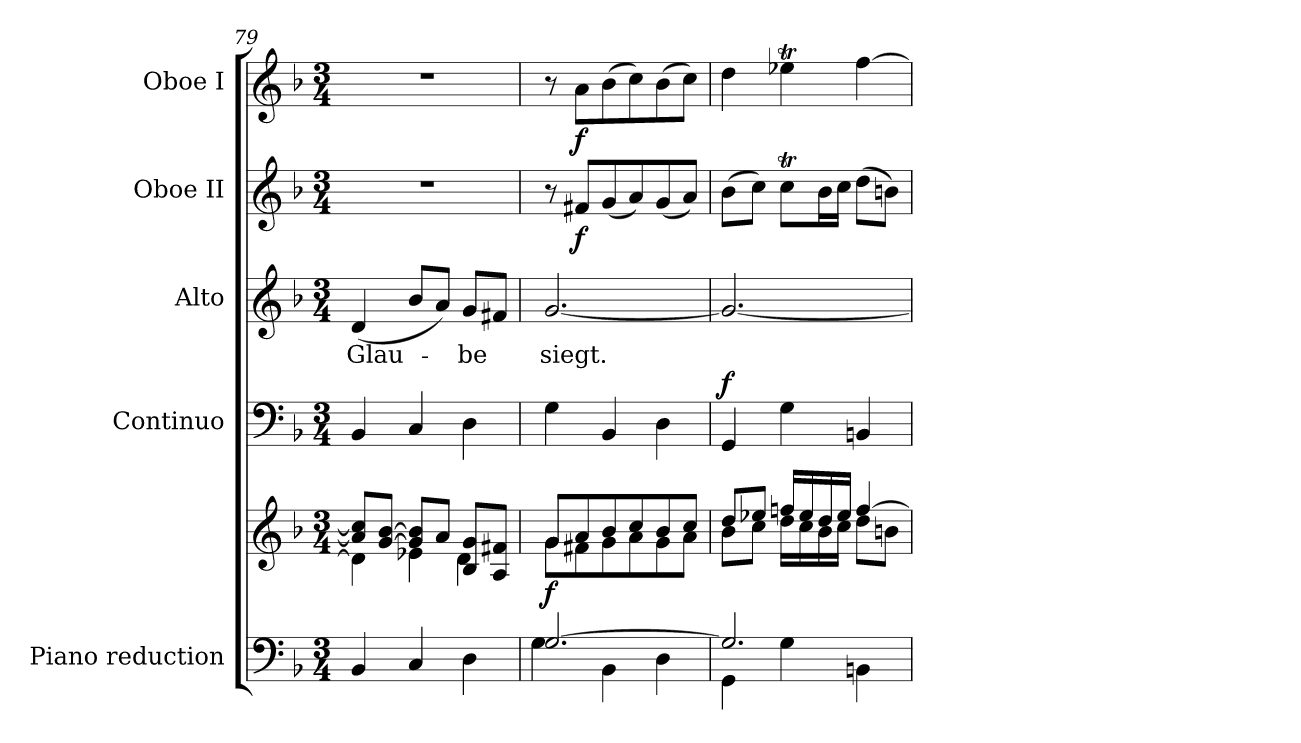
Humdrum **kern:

**kern	**kern	**dynam	**kern	**dynam	**kern	**text	**kern	**dynam	**kern	**dynam
*part5	*part5	*part5	*part4	*part4	*part3	*part3	*part2	*part2	*part1	*part1
*staff6	*staff5	*staff5/6	*staff4	*staff4	*staff3	*staff3	*staff2	*staff2	*staff1	*staff1
*I"Piano reduction	*	*	*I"Continuo	*	*I"Alto	*	*I"Oboe II	*	*I"Oboe I	*
*I'Pno	*	*	*	*	*	*	*I'Ob	*	*I'Ob	*
*clefF4	*clefG2	*	*clefF4	*	*clefG2	*	*clefG2	*	*clefG2	*
*k[b-]	*k[b-]	*	*k[b-]	*	*k[b-]	*	*k[b-]	*	*k[b-]	*
*M3/4	*M3/4	*	*M3/4	*	*M3/4	*	*M3/4	*	*M3/4	*
=79	=79	=79	=79	=79	=79	=79	=79	=79	=79	=79
*	*^	*	*	*	*	*	*	*	*	*
!	!	!	!	!	!	!	!LO:LY:b	!	!	!	!
4BB-/	8a/] 8cc/]L	4d\]	.	4BB-/	.	(4d/	Glau-	2.r	.	2.r	.
.	[8g/ [8b-/J	.	.	.	.	.	.	.	.	.	.
4C/	8g/] 8b-/]L	4e-X\	.	4C/	.	8b-/L	.	.	.	.	.
.	8a/J	.	.	.	.	8a/J)	.	.	.	.	.
!	!	!	!	!	!	!	!LO:LY:b	!	!	!	!
4D\	8B-/ 8g/L	4d\	.	4D\	.	8g/L	-be	.	.	.	.
.	8A/ 8f#X/J	.	.	.	.	8f#X/J	.	.	.	.	.
=80	=80	=80	=80	=80	=80	=80	=80	=80	=80	=80	=80
*^	*	*	*	*	*	*	*	*	*	*	*
!	!	!	!	!LO:DY:b	!	!	!	!LO:LY:b	!	!	!	!
[2.G/	4G\	8g/L	8g\L	f	4G\	.	[2.g/	siegt.	8r	.	8r	.
!	!	!	!	!	!	!	!	!	!	!LO:DY:b	!	!LO:DY:b
.	.	8a/	8f#X\	.	.	.	.	.	8f#X/L	f	8a\L	f
.	4BB-\	8b-/	8g\	.	4BB-/	.	.	.	(8g/	.	(8b-\	.
.	.	8cc/	8a\	.	.	.	.	.	8a/)	.	8cc\)	.
.	4D\	8b-/	8g\	.	4D\	.	.	.	(8g/	.	(8b-\	.
.	.	8cc/J	8a\J	.	.	.	.	.	8a/J)	.	8cc\J)	.
=81	=81	=81	=81	=81	=81	=81	=81	=81	=81	=81	=81	=81
!	!	!	!	!	!	!LO:DY:a	!	!	!	!	!	!
2.G/]	4GG\	8dd/L	8b-\L	.	4GG/	f	2.g/_	.	(8b-\L	.	4dd\	.
.	.	8ee-X/J	8cc\J	.	.	.	.	.	8cc\J)	.	.	.
.	4G\	16ffn/LL	16dd\LL	.	4G\	.	.	.	8ccT\L	.	4ee-XT\	.
.	.	16ee-/	16cc\	.	.	.	.	.	.	.	.	.
.	.	16dd/	16b-\	.	.	.	.	.	16b-\L	.	.	.
.	.	16ee-/JJ	16cc\JJ	.	.	.	.	.	16cc\JJ	.	.	.
.	4BBn\	[4ff/	8dd\L	.	4BBn/	.	.	.	(8dd\L	.	[4ff\	.
.	.	.	8bn\J	.	.	.	.	.	8bn\J)	.	.	.
*v	*v	*	*	*	*	*	*	*	*	*	*	*
*	*v	*v	*	*	*	*	*	*	*	*	*
=	=	=	=	=	=	=	=	=	=	=
*-	*-	*-	*-	*-	*-	*-	*-	*-	*-	*-
